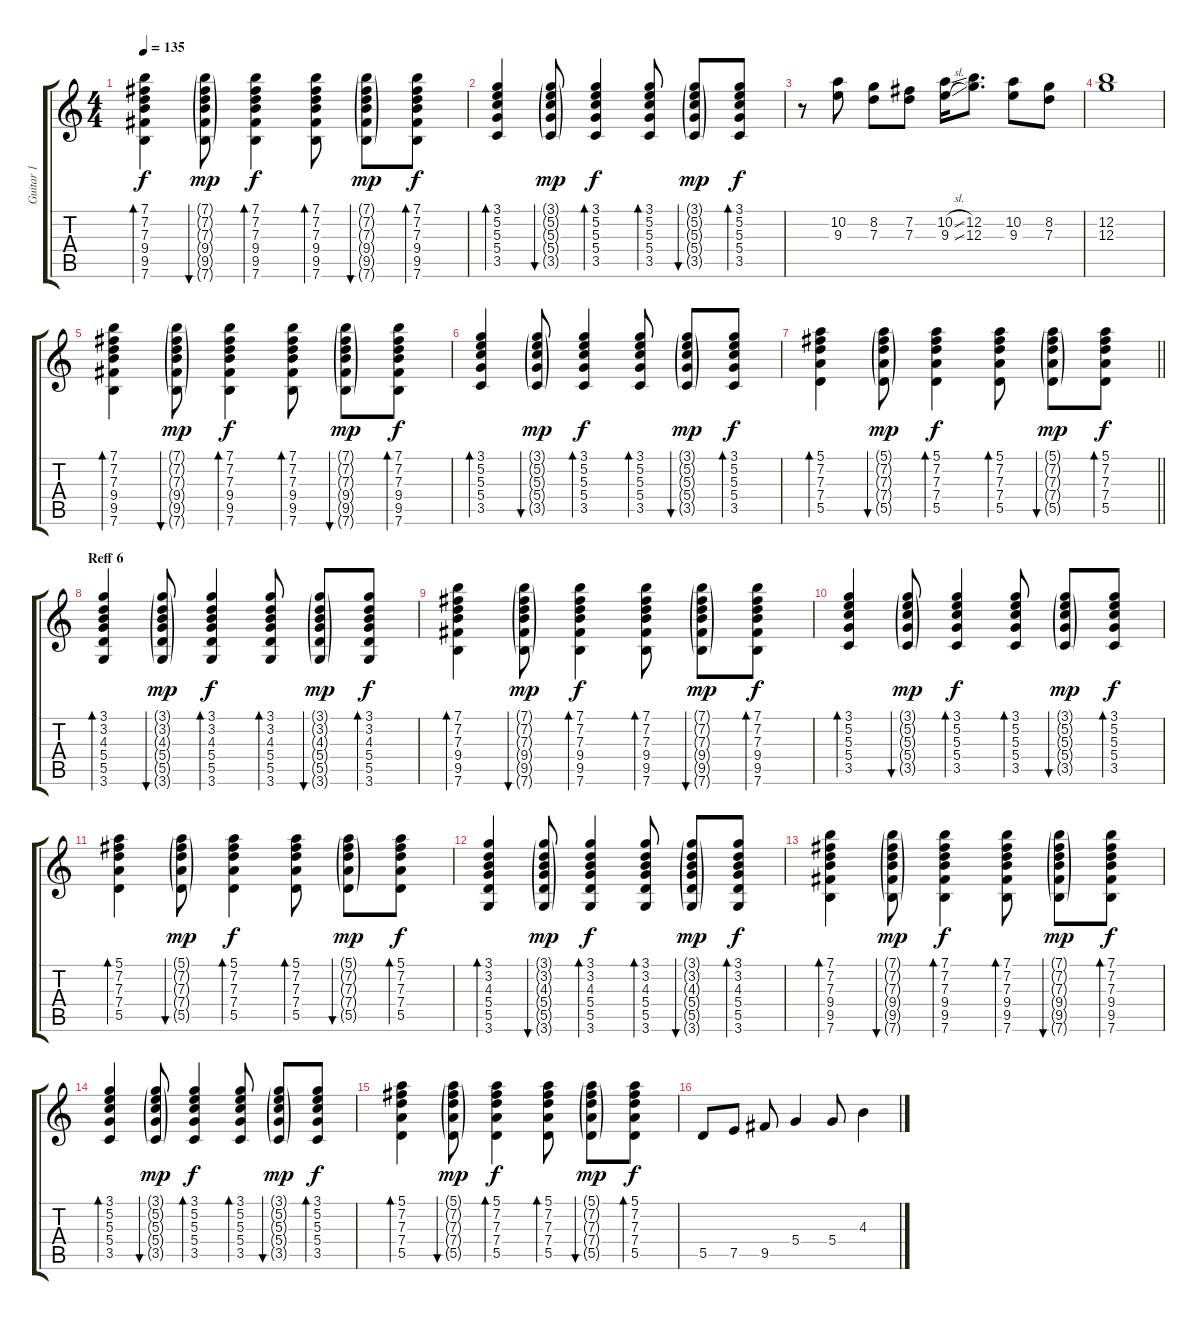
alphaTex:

\track ("Guitar 1" "Guitar 1") {instrument acousticguitarsteel}
\staff {score tabs}
\tuning (E4 B3 G3 D3 A2 E2) {hide}
\ts (4 4)
\tempo 135
\clef g2
\ks c
(7.1 7.2 7.3 9.4 9.5 7.6).4{bd 30 dy f volume 8 balance 0} (7.1{g} 7.2{g} 7.3{g} 9.4{g} 9.5{g} 7.6{g}).8{bu 30 dy mp} (7.1 7.2 7.3 9.4 9.5 7.6).4{bd 30 dy f} (7.1 7.2 7.3 9.4 9.5 7.6).8{bd 30} (7.1{g} 7.2{g} 7.3{g} 9.4{g} 9.5{g} 7.6{g}).8{bu 30 dy mp} (7.1 7.2 7.3 9.4 9.5 7.6).8{bd 30 dy f} |
(3.1 5.2 5.3 5.4 3.5).4{bd 30} (3.1{g} 5.2{g} 5.3{g} 5.4{g} 3.5{g}).8{bu 30 dy mp} (3.1 5.2 5.3 5.4 3.5).4{bd 30 dy f} (3.1 5.2 5.3 5.4 3.5).8{bd 30} (3.1{g} 5.2{g} 5.3{g} 5.4{g} 3.5{g}).8{bu 30 dy mp} (3.1 5.2 5.3 5.4 3.5).8{bd 30 dy f} |
r.8{volume 15 balance 8} (10.2 9.3).8 (8.2 7.3).8 (7.2 7.3).8 (10.2{sl} 9.3{sl}).16 (12.2 12.3).8{d} (10.2 9.3).8 (8.2 7.3).8 |
(12.2 12.3).1 |
(7.1 7.2 7.3 9.4 9.5 7.6).4{bd 30 volume 8 balance 0} (7.1{g} 7.2{g} 7.3{g} 9.4{g} 9.5{g} 7.6{g}).8{bu 30 dy mp} (7.1 7.2 7.3 9.4 9.5 7.6).4{bd 30 dy f} (7.1 7.2 7.3 9.4 9.5 7.6).8{bd 30} (7.1{g} 7.2{g} 7.3{g} 9.4{g} 9.5{g} 7.6{g}).8{bu 30 dy mp} (7.1 7.2 7.3 9.4 9.5 7.6).8{bd 30 dy f} |
(3.1 5.2 5.3 5.4 3.5).4{bd 30} (3.1{g} 5.2{g} 5.3{g} 5.4{g} 3.5{g}).8{bu 30 dy mp} (3.1 5.2 5.3 5.4 3.5).4{bd 30 dy f} (3.1 5.2 5.3 5.4 3.5).8{bd 30} (3.1{g} 5.2{g} 5.3{g} 5.4{g} 3.5{g}).8{bu 30 dy mp} (3.1 5.2 5.3 5.4 3.5).8{bd 30 dy f} |
\barLineRight lightlight
(5.1 7.2 7.3 7.4 5.5).4{bd 30} (5.1{g} 7.2{g} 7.3{g} 7.4{g} 5.5{g}).8{bu 30 dy mp} (5.1 7.2 7.3 7.4 5.5).4{bd 30 dy f} (5.1 7.2 7.3 7.4 5.5).8{bd 30} (5.1{g} 7.2{g} 7.3{g} 7.4{g} 5.5{g}).8{bu 30 dy mp} (5.1 7.2 7.3 7.4 5.5).8{bd 30 dy f} |
\section ("" "Reff 6")
(3.1 3.2 4.3 5.4 5.5 3.6).4{bd 30} (3.1{g} 3.2{g} 4.3{g} 5.4{g} 5.5{g} 3.6{g}).8{bu 30 dy mp} (3.1 3.2 4.3 5.4 5.5 3.6).4{bd 30 dy f} (3.1 3.2 4.3 5.4 5.5 3.6).8{bd 30} (3.1{g} 3.2{g} 4.3{g} 5.4{g} 5.5{g} 3.6{g}).8{bu 30 dy mp} (3.1 3.2 4.3 5.4 5.5 3.6).8{bd 30 dy f} |
(7.1 7.2 7.3 9.4 9.5 7.6).4{bd 30} (7.1{g} 7.2{g} 7.3{g} 9.4{g} 9.5{g} 7.6{g}).8{bu 30 dy mp} (7.1 7.2 7.3 9.4 9.5 7.6).4{bd 30 dy f} (7.1 7.2 7.3 9.4 9.5 7.6).8{bd 30} (7.1{g} 7.2{g} 7.3{g} 9.4{g} 9.5{g} 7.6{g}).8{bu 30 dy mp} (7.1 7.2 7.3 9.4 9.5 7.6).8{bd 30 dy f} |
(3.1 5.2 5.3 5.4 3.5).4{bd 30} (3.1{g} 5.2{g} 5.3{g} 5.4{g} 3.5{g}).8{bu 30 dy mp} (3.1 5.2 5.3 5.4 3.5).4{bd 30 dy f} (3.1 5.2 5.3 5.4 3.5).8{bd 30} (3.1{g} 5.2{g} 5.3{g} 5.4{g} 3.5{g}).8{bu 30 dy mp} (3.1 5.2 5.3 5.4 3.5).8{bd 30 dy f} |
(5.1 7.2 7.3 7.4 5.5).4{bd 30} (5.1{g} 7.2{g} 7.3{g} 7.4{g} 5.5{g}).8{bu 30 dy mp} (5.1 7.2 7.3 7.4 5.5).4{bd 30 dy f} (5.1 7.2 7.3 7.4 5.5).8{bd 30} (5.1{g} 7.2{g} 7.3{g} 7.4{g} 5.5{g}).8{bu 30 dy mp} (5.1 7.2 7.3 7.4 5.5).8{bd 30 dy f} |
(3.1 3.2 4.3 5.4 5.5 3.6).4{bd 30} (3.1{g} 3.2{g} 4.3{g} 5.4{g} 5.5{g} 3.6{g}).8{bu 30 dy mp} (3.1 3.2 4.3 5.4 5.5 3.6).4{bd 30 dy f} (3.1 3.2 4.3 5.4 5.5 3.6).8{bd 30} (3.1{g} 3.2{g} 4.3{g} 5.4{g} 5.5{g} 3.6{g}).8{bu 30 dy mp} (3.1 3.2 4.3 5.4 5.5 3.6).8{bd 30 dy f} |
(7.1 7.2 7.3 9.4 9.5 7.6).4{bd 30} (7.1{g} 7.2{g} 7.3{g} 9.4{g} 9.5{g} 7.6{g}).8{bu 30 dy mp} (7.1 7.2 7.3 9.4 9.5 7.6).4{bd 30 dy f} (7.1 7.2 7.3 9.4 9.5 7.6).8{bd 30} (7.1{g} 7.2{g} 7.3{g} 9.4{g} 9.5{g} 7.6{g}).8{bu 30 dy mp} (7.1 7.2 7.3 9.4 9.5 7.6).8{bd 30 dy f} |
(3.1 5.2 5.3 5.4 3.5).4{bd 30} (3.1{g} 5.2{g} 5.3{g} 5.4{g} 3.5{g}).8{bu 30 dy mp} (3.1 5.2 5.3 5.4 3.5).4{bd 30 dy f} (3.1 5.2 5.3 5.4 3.5).8{bd 30} (3.1{g} 5.2{g} 5.3{g} 5.4{g} 3.5{g}).8{bu 30 dy mp} (3.1 5.2 5.3 5.4 3.5).8{bd 30 dy f} |
(5.1 7.2 7.3 7.4 5.5).4{bd 30} (5.1{g} 7.2{g} 7.3{g} 7.4{g} 5.5{g}).8{bu 30 dy mp} (5.1 7.2 7.3 7.4 5.5).4{bd 30 dy f} (5.1 7.2 7.3 7.4 5.5).8{bd 30} (5.1{g} 7.2{g} 7.3{g} 7.4{g} 5.5{g}).8{bu 30 dy mp} (5.1 7.2 7.3 7.4 5.5).8{bd 30 dy f} |
5.5.8{volume 15 balance 8} 7.5.8 9.5.8 5.4.4 5.4.8 4.3.4
